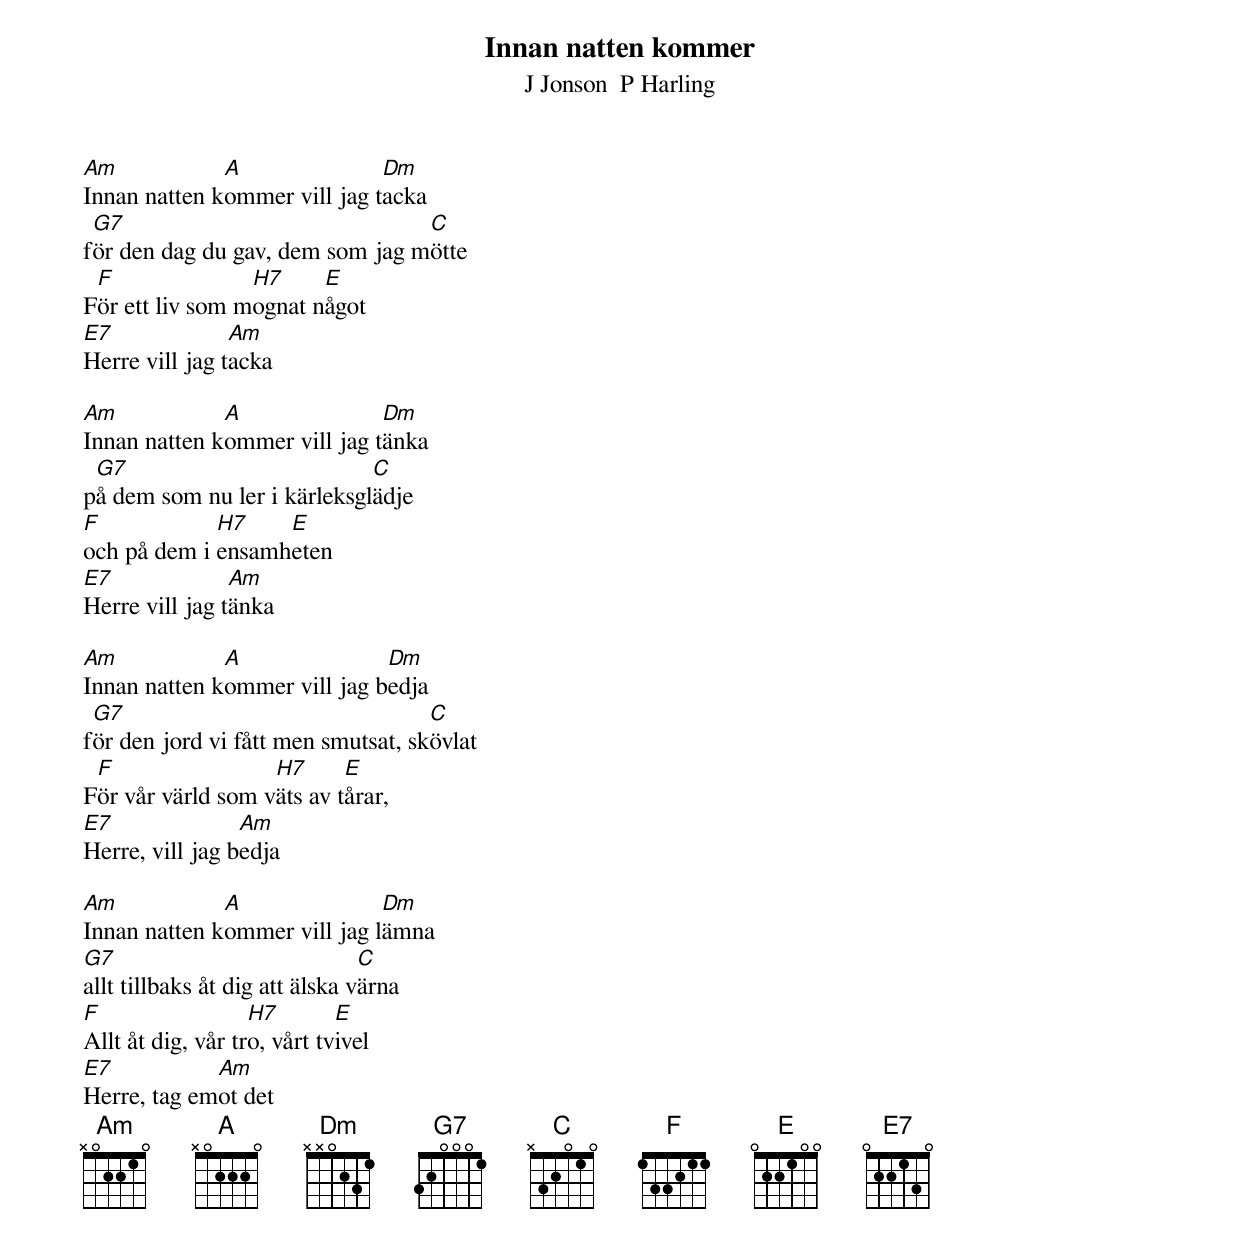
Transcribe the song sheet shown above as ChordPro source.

{t:Innan natten kommer}
{st:J Jonson  P Harling}
[Am]Innan natten k[A]ommer vill jag t[Dm]acka
f[G7]ör den dag du gav, dem som jag m[C]ötte
F[F]ör ett liv som m[H7]ognat n[E]ågot
[E7]Herre vill jag t[Am]acka

[Am]Innan natten k[A]ommer vill jag t[Dm]änka
p[G7]å dem som nu ler i kärleksgl[C]ädje
[F]och på dem i [H7]ensamh[E]eten
[E7]Herre vill jag t[Am]änka

[Am]Innan natten k[A]ommer vill jag b[Dm]edja
f[G7]ör den jord vi fått men smutsat, sk[C]övlat
F[F]ör vår värld som v[H7]äts av t[E]årar,
[E7]Herre, vill jag b[Am]edja

[Am]Innan natten k[A]ommer vill jag l[Dm]ämna
[G7]allt tillbaks åt dig att älska v[C]ärna
[F]Allt åt dig, vår tr[H7]o, vårt tv[E]ivel
[E7]Herre, tag em[Am]ot det
